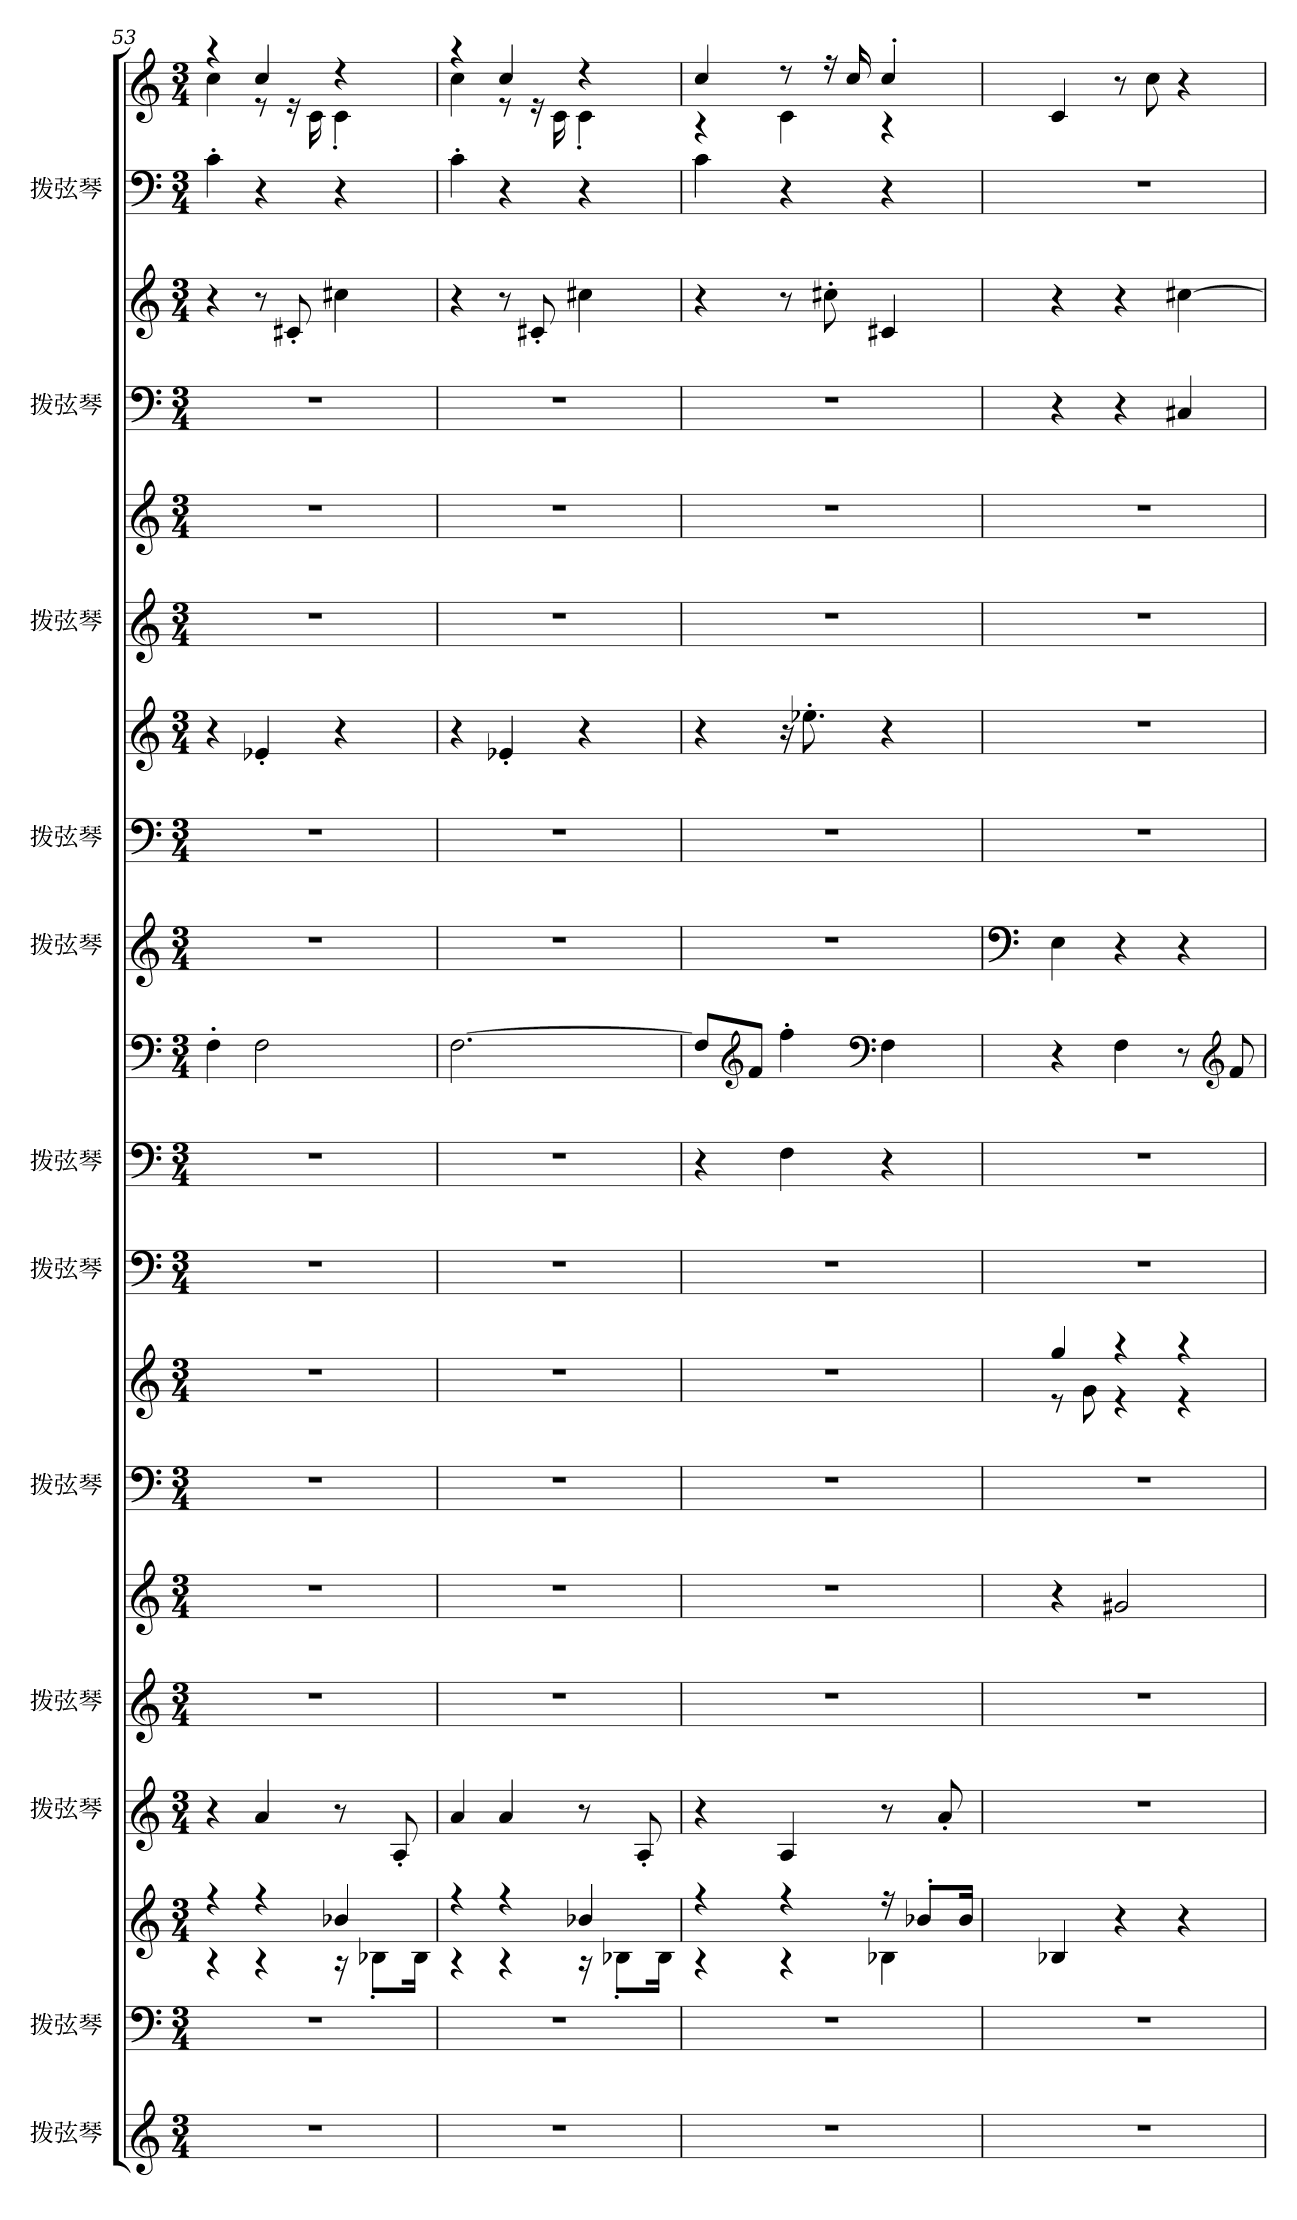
**kern	**kern	**kern	**kern	**kern	**kern	**kern	**kern	**kern	**kern	**kern	**kern	**kern	**kern	**kern	**kern	**kern	**kern	**kern	**kern
*part12	*part11	*part11	*part10	*part9	*part9	*part8	*part8	*part7	*part6	*part6	*part5	*part4	*part4	*part3	*part3	*part2	*part2	*part1	*part1
*staff20	*staff19	*staff18	*staff17	*staff16	*staff15	*staff14	*staff13	*staff12	*staff11	*staff10	*staff9	*staff8	*staff7	*staff6	*staff5	*staff4	*staff3	*staff2	*staff1
*I"拨弦琴	*I"拨弦琴	*	*I"拨弦琴	*I"拨弦琴	*	*I"拨弦琴	*	*I"拨弦琴	*I"拨弦琴	*	*I"拨弦琴	*I"拨弦琴	*	*I"拨弦琴	*	*I"拨弦琴	*	*I"拨弦琴	*
!!LO:PB:g=z
*clefG2	*clefF4	*clefG2	*clefG2	*clefG2	*clefG2	*clefF4	*clefG2	*clefF4	*clefF4	*clefF4	*clefG2	*clefF4	*clefG2	*clefG2	*clefG2	*clefF4	*clefG2	*clefF4	*clefG2
*k[]	*k[]	*k[]	*k[]	*k[]	*k[]	*k[]	*k[]	*k[]	*k[]	*k[]	*k[]	*k[]	*k[]	*k[]	*k[]	*k[]	*k[]	*k[]	*k[]
*M3/4	*M3/4	*M3/4	*M3/4	*M3/4	*M3/4	*M3/4	*M3/4	*M3/4	*M3/4	*M3/4	*M3/4	*M3/4	*M3/4	*M3/4	*M3/4	*M3/4	*M3/4	*M3/4	*M3/4
=53	=53	=53	=53	=53	=53	=53	=53	=53	=53	=53	=53	=53	=53	=53	=53	=53	=53	=53	=53
*	*	*^	*	*	*	*	*	*	*	*	*	*	*	*	*	*	*	*	*^
2.r	2.r	4r	4r	4r	2.r	2.r	2.r	2.r	2.r	2.r	4F'\	2.r	2.r	4r	2.r	2.r	2.r	4r	4c'\	4r	4cc\
.	.	4r	4r	4a/	.	.	.	.	.	.	2F\	.	.	4e-X'/	.	.	.	8r	4r	4cc/	8r
.	.	.	.	.	.	.	.	.	.	.	.	.	.	.	.	.	.	8c#X'/	.	.	16r
.	.	.	.	.	.	.	.	.	.	.	.	.	.	.	.	.	.	.	.	.	16c\
.	.	4b-X/	16r	8r	.	.	.	.	.	.	.	.	.	4r	.	.	.	4cc#X\	4r	4r	4c'\
.	.	.	8B-X'\L	.	.	.	.	.	.	.	.	.	.	.	.	.	.	.	.	.	.
.	.	.	.	8A'/	.	.	.	.	.	.	.	.	.	.	.	.	.	.	.	.	.
.	.	.	16B-\Jk	.	.	.	.	.	.	.	.	.	.	.	.	.	.	.	.	.	.
=54	=54	=54	=54	=54	=54	=54	=54	=54	=54	=54	=54	=54	=54	=54	=54	=54	=54	=54	=54	=54	=54
2.r	2.r	4r	4r	4a/	2.r	2.r	2.r	2.r	2.r	2.r	[2.F\	2.r	2.r	4r	2.r	2.r	2.r	4r	4c'\	4r	4cc\
.	.	4r	4r	4a/	.	.	.	.	.	.	.	.	.	4e-X'/	.	.	.	8r	4r	4cc/	8r
.	.	.	.	.	.	.	.	.	.	.	.	.	.	.	.	.	.	8c#X'/	.	.	16r
.	.	.	.	.	.	.	.	.	.	.	.	.	.	.	.	.	.	.	.	.	16c\
.	.	4b-X/	16r	8r	.	.	.	.	.	.	.	.	.	4r	.	.	.	4cc#X\	4r	4r	4c'\
.	.	.	8B-X'\L	.	.	.	.	.	.	.	.	.	.	.	.	.	.	.	.	.	.
.	.	.	.	8A'/	.	.	.	.	.	.	.	.	.	.	.	.	.	.	.	.	.
.	.	.	16B-\Jk	.	.	.	.	.	.	.	.	.	.	.	.	.	.	.	.	.	.
=55	=55	=55	=55	=55	=55	=55	=55	=55	=55	=55	=55	=55	=55	=55	=55	=55	=55	=55	=55	=55	=55
2.r	2.r	4r	4r	4r	2.r	2.r	2.r	2.r	2.r	4r	8F/L]	2.r	2.r	4r	2.r	2.r	2.r	4r	4c\	4cc/	4r
*	*	*	*	*	*	*	*	*	*	*	*clefG2	*	*	*	*	*	*	*	*	*	*
.	.	.	.	.	.	.	.	.	.	.	8f/J	.	.	.	.	.	.	.	.	.	.
.	.	4r	4r	4A/	.	.	.	.	.	4F\	4ff'\	.	.	16r	.	.	.	8r	4r	8r	4c\
.	.	.	.	.	.	.	.	.	.	.	.	.	.	8.ee-X'\	.	.	.	.	.	.	.
.	.	.	.	.	.	.	.	.	.	.	.	.	.	.	.	.	.	8cc#X'\	.	16r	.
.	.	.	.	.	.	.	.	.	.	.	.	.	.	.	.	.	.	.	.	16cc/	.
*	*	*	*	*	*	*	*	*	*	*	*clefF4	*	*	*	*	*	*	*	*	*	*
.	.	16r	4B-X\	8r	.	.	.	.	.	4r	4F\	.	.	4r	.	.	.	4c#X/	4r	4cc'/	4r
.	.	8b-X'/L	.	.	.	.	.	.	.	.	.	.	.	.	.	.	.	.	.	.	.
.	.	.	.	8a'/	.	.	.	.	.	.	.	.	.	.	.	.	.	.	.	.	.
.	.	16b-/Jk	.	.	.	.	.	.	.	.	.	.	.	.	.	.	.	.	.	.	.
*	*	*v	*v	*	*	*	*	*	*	*	*	*	*	*	*	*	*	*	*	*v	*v
!!LO:PB:g=z
=56	=56	=56	=56	=56	=56	=56	=56	=56	=56	=56	=56	=56	=56	=56	=56	=56	=56	=56	=56
*	*	*	*	*	*	*	*	*	*	*	*clefF4	*	*	*	*	*	*	*	*
*	*	*	*	*	*	*	*^	*	*	*	*	*	*	*	*	*	*	*	*
2.r	2.r	4B-X/	2.r	2.r	4r	2.r	4gg/	8r	2.r	2.r	4r	4E\	2.r	2.r	2.r	2.r	4r	4r	2.r	4c/
.	.	.	.	.	.	.	.	8g\	.	.	.	.	.	.	.	.	.	.	.	.
.	.	4r	.	.	2g#X/	.	4r	4r	.	.	4F\	4r	.	.	.	.	4r	4r	.	8r
.	.	.	.	.	.	.	.	.	.	.	.	.	.	.	.	.	.	.	.	8cc\
.	.	4r	.	.	.	.	4r	4r	.	.	8r	4r	.	.	.	.	4C#X/	[4cc#X\	.	4r
*	*	*	*	*	*	*	*	*	*	*	*clefG2	*	*	*	*	*	*	*	*	*
.	.	.	.	.	.	.	.	.	.	.	8f/	.	.	.	.	.	.	.	.	.
*	*	*	*	*	*	*	*v	*v	*	*	*	*	*	*	*	*	*	*	*	*
=	=	=	=	=	=	=	=	=	=	=	=	=	=	=	=	=	=	=	=
*-	*-	*-	*-	*-	*-	*-	*-	*-	*-	*-	*-	*-	*-	*-	*-	*-	*-	*-	*-
